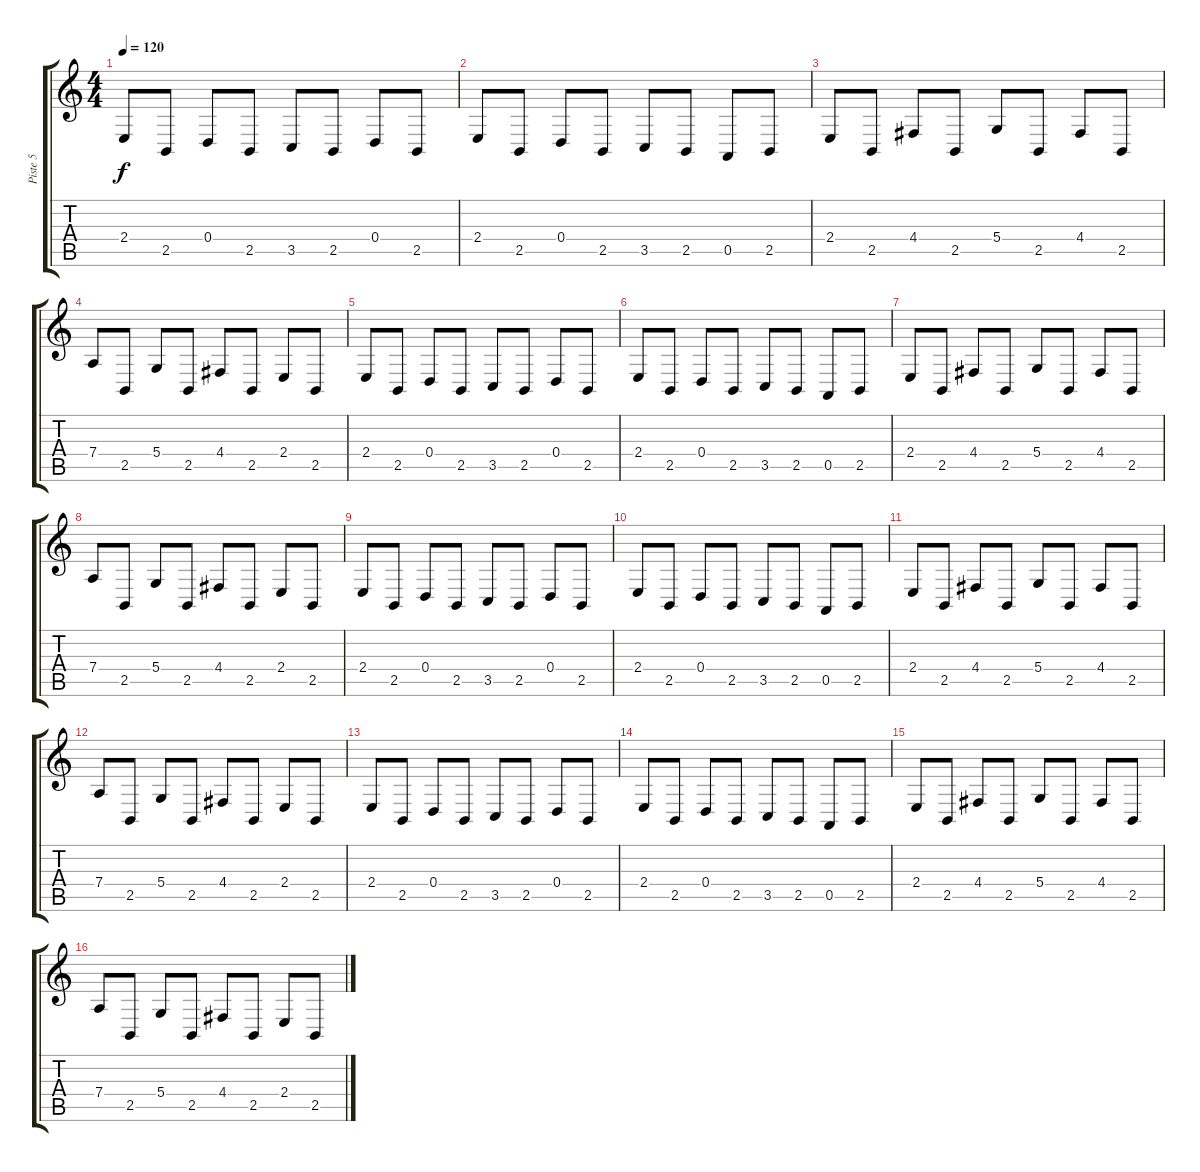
\track ("Piste 5" "Piste 5") {instrument stringensemble1}
\staff {score tabs}
\tuning (E4 B3 G3 D3 A2 E2) {hide}
\ts (4 4)
\tempo 120
\clef g2
\ks c
2.4.8{dy f} 2.5.8 0.4.8 2.5.8 3.5.8 2.5.8 0.4.8 2.5.8 |
2.4.8 2.5.8 0.4.8 2.5.8 3.5.8 2.5.8 0.5.8 2.5.8 |
2.4.8 2.5.8 4.4.8 2.5.8 5.4.8 2.5.8 4.4.8 2.5.8 |
7.4.8 2.5.8 5.4.8 2.5.8 4.4.8 2.5.8 2.4.8 2.5.8 |
2.4.8 2.5.8 0.4.8 2.5.8 3.5.8 2.5.8 0.4.8 2.5.8 |
2.4.8 2.5.8 0.4.8 2.5.8 3.5.8 2.5.8 0.5.8 2.5.8 |
2.4.8 2.5.8 4.4.8 2.5.8 5.4.8 2.5.8 4.4.8 2.5.8 |
7.4.8 2.5.8 5.4.8 2.5.8 4.4.8 2.5.8 2.4.8 2.5.8 |
2.4.8 2.5.8 0.4.8 2.5.8 3.5.8 2.5.8 0.4.8 2.5.8 |
2.4.8 2.5.8 0.4.8 2.5.8 3.5.8 2.5.8 0.5.8 2.5.8 |
2.4.8 2.5.8 4.4.8 2.5.8 5.4.8 2.5.8 4.4.8 2.5.8 |
7.4.8 2.5.8 5.4.8 2.5.8 4.4.8 2.5.8 2.4.8 2.5.8 |
2.4.8 2.5.8 0.4.8 2.5.8 3.5.8 2.5.8 0.4.8 2.5.8 |
2.4.8 2.5.8 0.4.8 2.5.8 3.5.8 2.5.8 0.5.8 2.5.8 |
2.4.8 2.5.8 4.4.8 2.5.8 5.4.8 2.5.8 4.4.8 2.5.8 |
7.4.8 2.5.8 5.4.8 2.5.8 4.4.8 2.5.8 2.4.8 2.5.8
